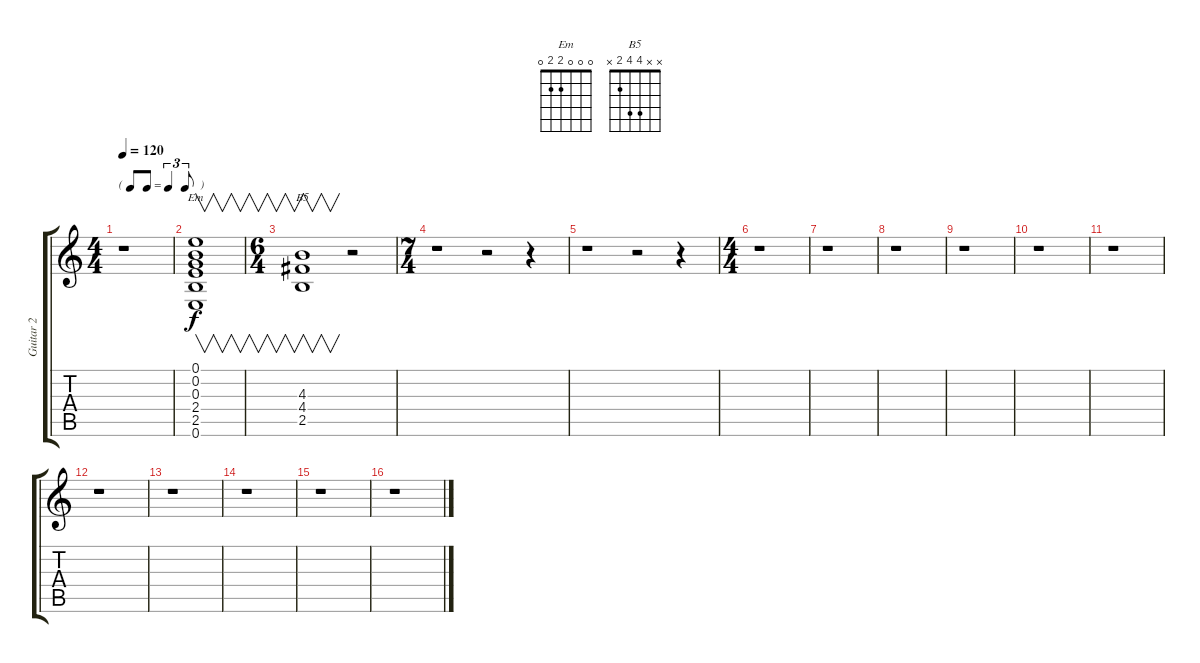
\track ("Guitar 2" "Guitar 2") {instrument electricguitarclean}
\staff {score tabs}
\tuning (E4 B3 G3 D3 A2 E2) {hide}
\chord ("Em" 0 0 0 2 2 0)
\chord ("B5" x x 4 4 2 x)
\ts (4 4)
\tf triplet8th
\tempo 120
\clef g2
\ks c
r.1{dy f} |
(0.1 0.2 0.3 2.4 2.5 0.6).1{v ch "Em"} |
\ts (6 4)
(4.3 4.4 2.5).1{v ch "B5"} r.2 |
\ts (7 4)
r.1 r.2 r.4 |
r.1 r.2 r.4 |
\ts (4 4)
r.1 |
r.1 |
r.1 |
r.1 |
r.1 |
r.1 |
r.1 |
r.1 |
r.1 |
r.1 |
r.1
